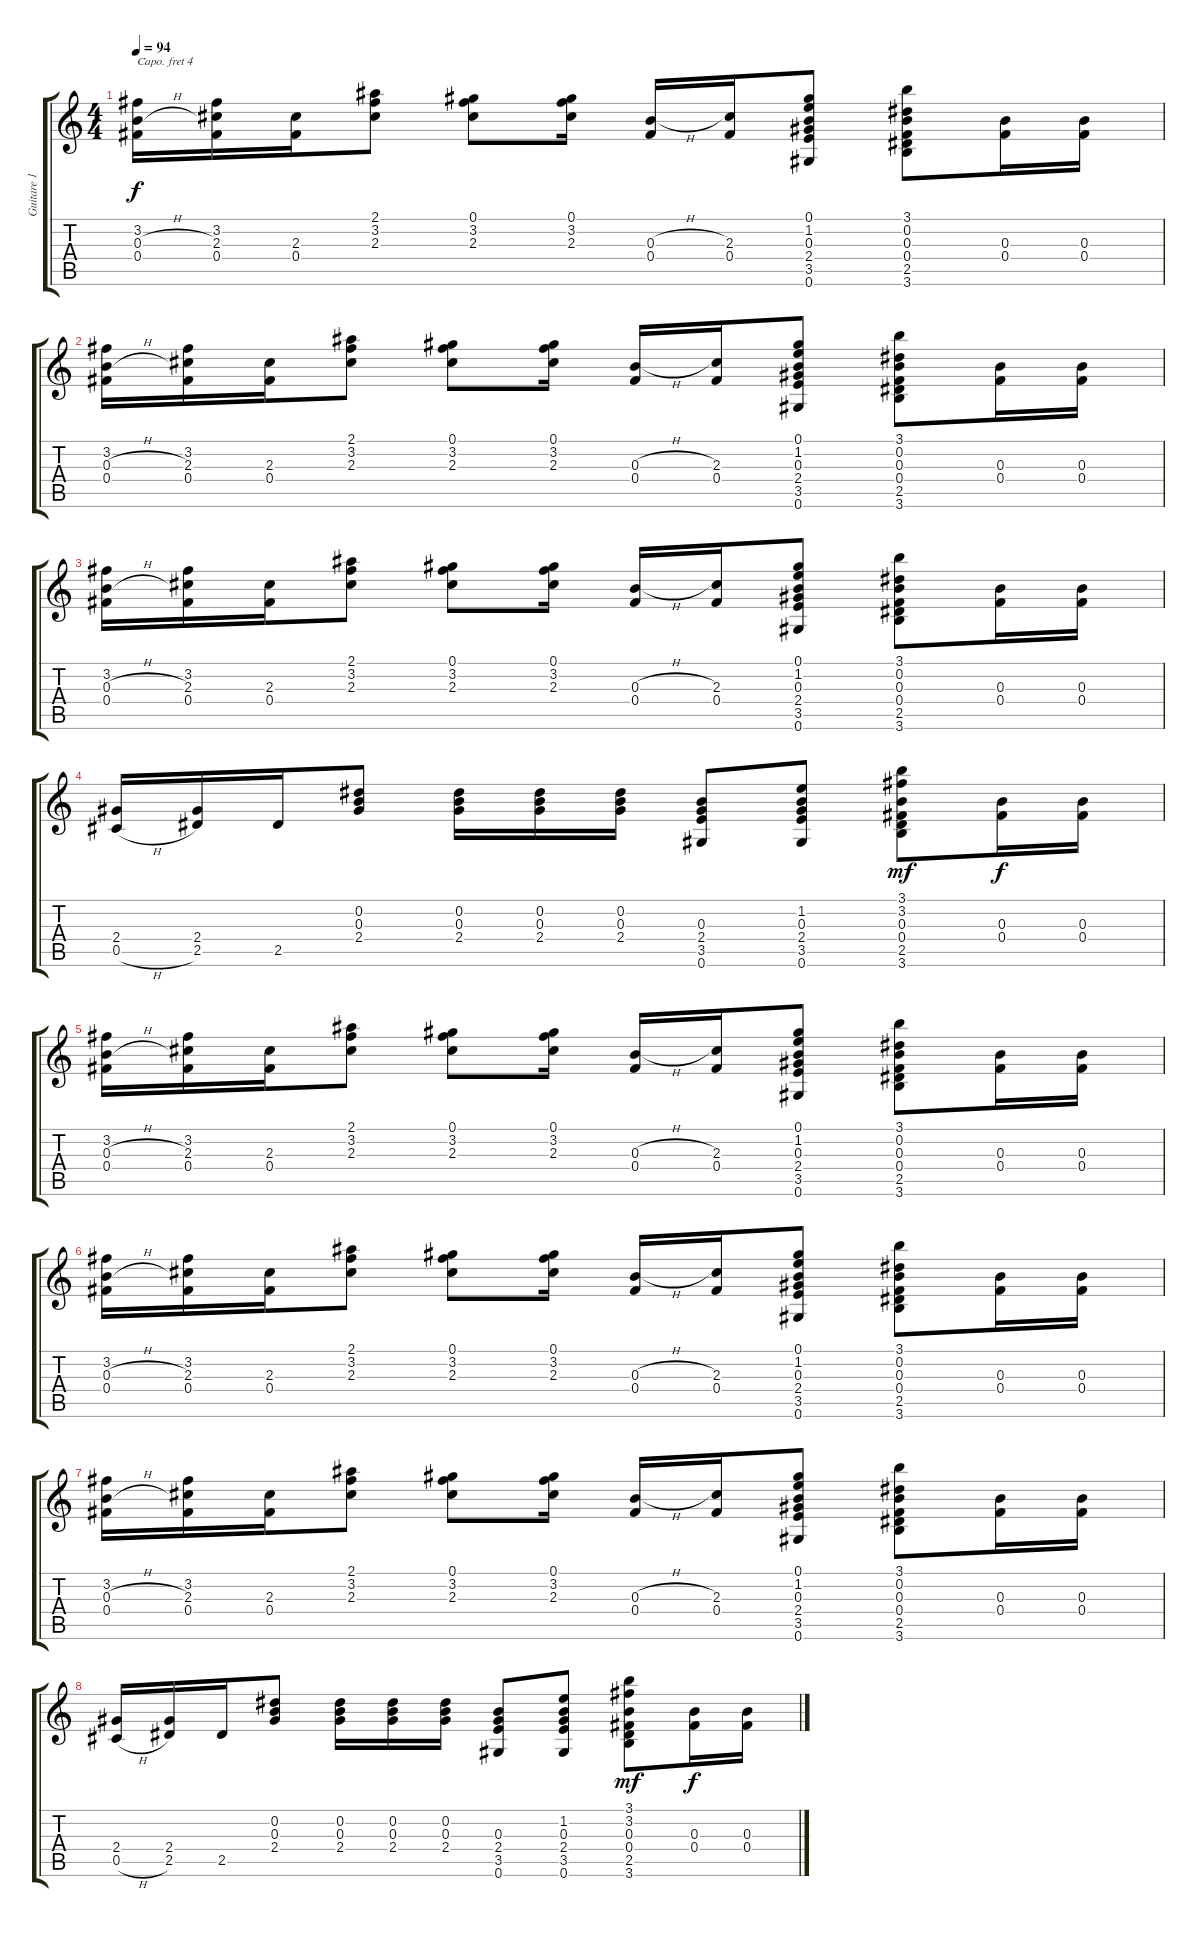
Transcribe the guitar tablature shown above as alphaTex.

\track ("Guitare 1" "Guitare 1") {instrument acousticguitarnylon}
\staff {score tabs}
\capo 4
\tuning (E4 B3 G3 D3 A2 E2) {hide}
\ts (4 4)
\tempo 94
\clef g2
\ks c
(3.2 0.3{h} 0.4).16{dy f volume 10} (3.2 2.3 0.4).16 (2.3 0.4).16 (2.1 3.2 2.3).8 (0.1 3.2 2.3).8 (0.1 3.2 2.3).16 (0.3{h} 0.4).16 (2.3 0.4).16 (0.1 1.2 0.3 2.4 3.5 0.6).8 (3.1 0.2 0.3 0.4 2.5 3.6).8 (0.3 0.4).16 (0.3 0.4).16 |
(3.2 0.3{h} 0.4).16 (3.2 2.3 0.4).16 (2.3 0.4).16 (2.1 3.2 2.3).8 (0.1 3.2 2.3).8 (0.1 3.2 2.3).16 (0.3{h} 0.4).16 (2.3 0.4).16 (0.1 1.2 0.3 2.4 3.5 0.6).8 (3.1 0.2 0.3 0.4 2.5 3.6).8 (0.3 0.4).16 (0.3 0.4).16 |
(3.2 0.3{h} 0.4).16 (3.2 2.3 0.4).16 (2.3 0.4).16 (2.1 3.2 2.3).8 (0.1 3.2 2.3).8 (0.1 3.2 2.3).16 (0.3{h} 0.4).16 (2.3 0.4).16 (0.1 1.2 0.3 2.4 3.5 0.6).8 (3.1 0.2 0.3 0.4 2.5 3.6).8 (0.3 0.4).16 (0.3 0.4).16 |
(2.4 0.5{h}).16 (2.4 2.5).16 2.5.16 (0.2 0.3 2.4).8 (0.2 0.3 2.4).16 (0.2 0.3 2.4).16 (0.2 0.3 2.4).16 (0.3 2.4 3.5 0.6).8 (1.2 0.3 2.4 3.5 0.6).8 (3.1 3.2 0.3 0.4 2.5 3.6).8{dy mf} (0.3 0.4).16{dy f} (0.3 0.4).16 |
(3.2 0.3{h} 0.4).16 (3.2 2.3 0.4).16 (2.3 0.4).16 (2.1 3.2 2.3).8 (0.1 3.2 2.3).8 (0.1 3.2 2.3).16 (0.3{h} 0.4).16 (2.3 0.4).16 (0.1 1.2 0.3 2.4 3.5 0.6).8 (3.1 0.2 0.3 0.4 2.5 3.6).8 (0.3 0.4).16 (0.3 0.4).16 |
(3.2 0.3{h} 0.4).16 (3.2 2.3 0.4).16 (2.3 0.4).16 (2.1 3.2 2.3).8 (0.1 3.2 2.3).8 (0.1 3.2 2.3).16 (0.3{h} 0.4).16 (2.3 0.4).16 (0.1 1.2 0.3 2.4 3.5 0.6).8 (3.1 0.2 0.3 0.4 2.5 3.6).8 (0.3 0.4).16 (0.3 0.4).16 |
(3.2 0.3{h} 0.4).16 (3.2 2.3 0.4).16 (2.3 0.4).16 (2.1 3.2 2.3).8 (0.1 3.2 2.3).8 (0.1 3.2 2.3).16 (0.3{h} 0.4).16 (2.3 0.4).16 (0.1 1.2 0.3 2.4 3.5 0.6).8 (3.1 0.2 0.3 0.4 2.5 3.6).8 (0.3 0.4).16 (0.3 0.4).16 |
(2.4 0.5{h}).16 (2.4 2.5).16 2.5.16 (0.2 0.3 2.4).8 (0.2 0.3 2.4).16 (0.2 0.3 2.4).16 (0.2 0.3 2.4).16 (0.3 2.4 3.5 0.6).8 (1.2 0.3 2.4 3.5 0.6).8 (3.1 3.2 0.3 0.4 2.5 3.6).8{dy mf} (0.3 0.4).16{dy f} (0.3 0.4).16
